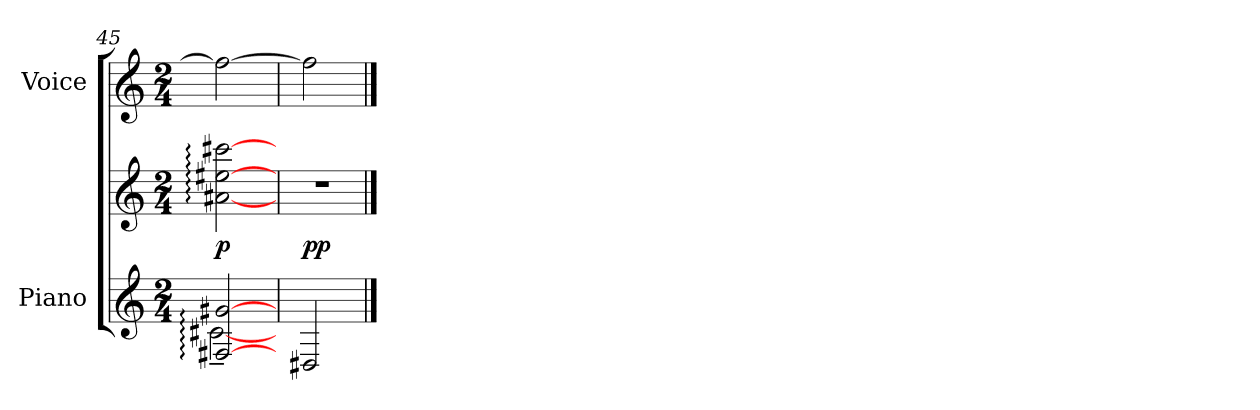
**kern	**kern	**dynam	**kern
*part2	*part2	*part2	*part1
*staff3	*staff2	*staff2/3	*staff1
*I"Piano	*	*	*I"Voice
*I'Pno.	*	*	*I'Voice
*clefG2	*clefG2	*	*clefG2
*k[]	*k[]	*	*k[]
*M2/4	*M2/4	*	*M2/4
=45	=45	=45	=45
*^	*	*	*
[>2F#Xi/: [>2g#Xi:	[<2c#X~i\	[<2a#Xi\: [>2ee#Xi: [>2ccc#Xi:	p	2ff#i\_>
=46	=46	=46	=46	=46
!	!	!LO:N:vis=1	!	!
*v	*v	*	*	*
2D#Xi/	2r	pp	2ff#i\]
==	==	==	==
*-	*-	*-	*-
